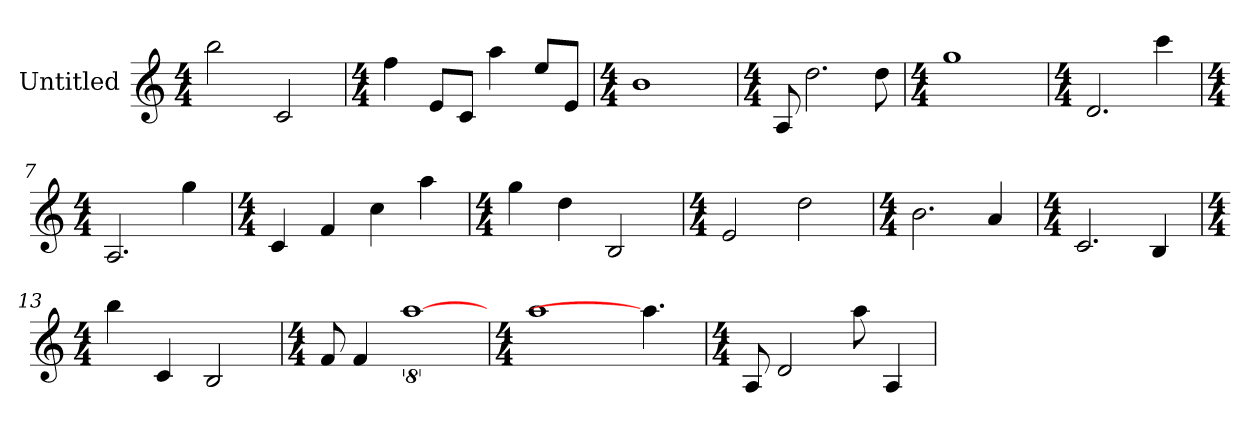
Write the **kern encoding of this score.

**kern
*part1
*staff1
*I"Untitled
*k[]
*C:
*M4/4
=1
2bb
2c
=2
*k[]
*C:
*M4/4
4ff
8eL
8cJ
4aa
8eeL
8eJ
=3
*k[]
*C:
*M4/4
1b
=4
*k[]
*C:
*M4/4
8A
!LO:N:vis=2.
2dd
8dd
=5
*k[]
*C:
*M4/4
1gg
=6
*k[]
*C:
*M4/4
!LO:N:vis=2.
2d
4ccc
=7
*k[]
*C:
*M4/4
!LO:N:vis=2.
2A
4gg
=8
*k[]
*C:
*M4/4
4c
4f
4cc
4aa
=9
*k[]
*C:
*M4/4
4gg
4dd
2B
=10
*k[]
*C:
*M4/4
2e
2dd
=11
*k[]
*C:
*M4/4
!LO:N:vis=2.
2b
4a
=12
*k[]
*C:
*M4/4
!LO:N:vis=2.
2c
4B
=13
*k[]
*C:
*M4/4
4bb
4c
2B
=14
*k[]
*C:
*M4/4
8f
4f
[8%5aa
=15
*k[]
*C:
*M4/4
1aa
4.aa]
=16
*k[]
*C:
*M4/4
8A
2d
8aa
4A
=
*-
